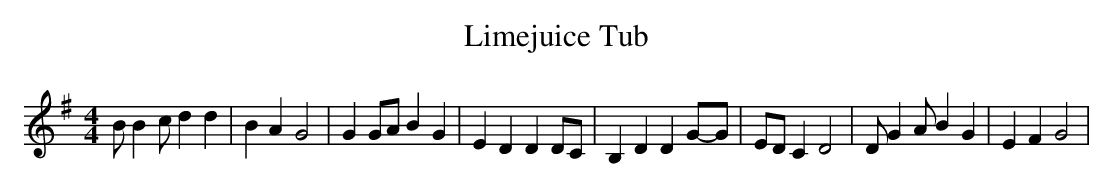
X:1
T:Limejuice Tub
M:4/4
L:1/4
K:G
 B/2 B c/2 d d| B A G2| G G/2A/2 B G| E D D D/2C/2| B, D DG/2-G/2|\
 E/2D/2 C D2| D/2 G A/2 B G| E F G2|
